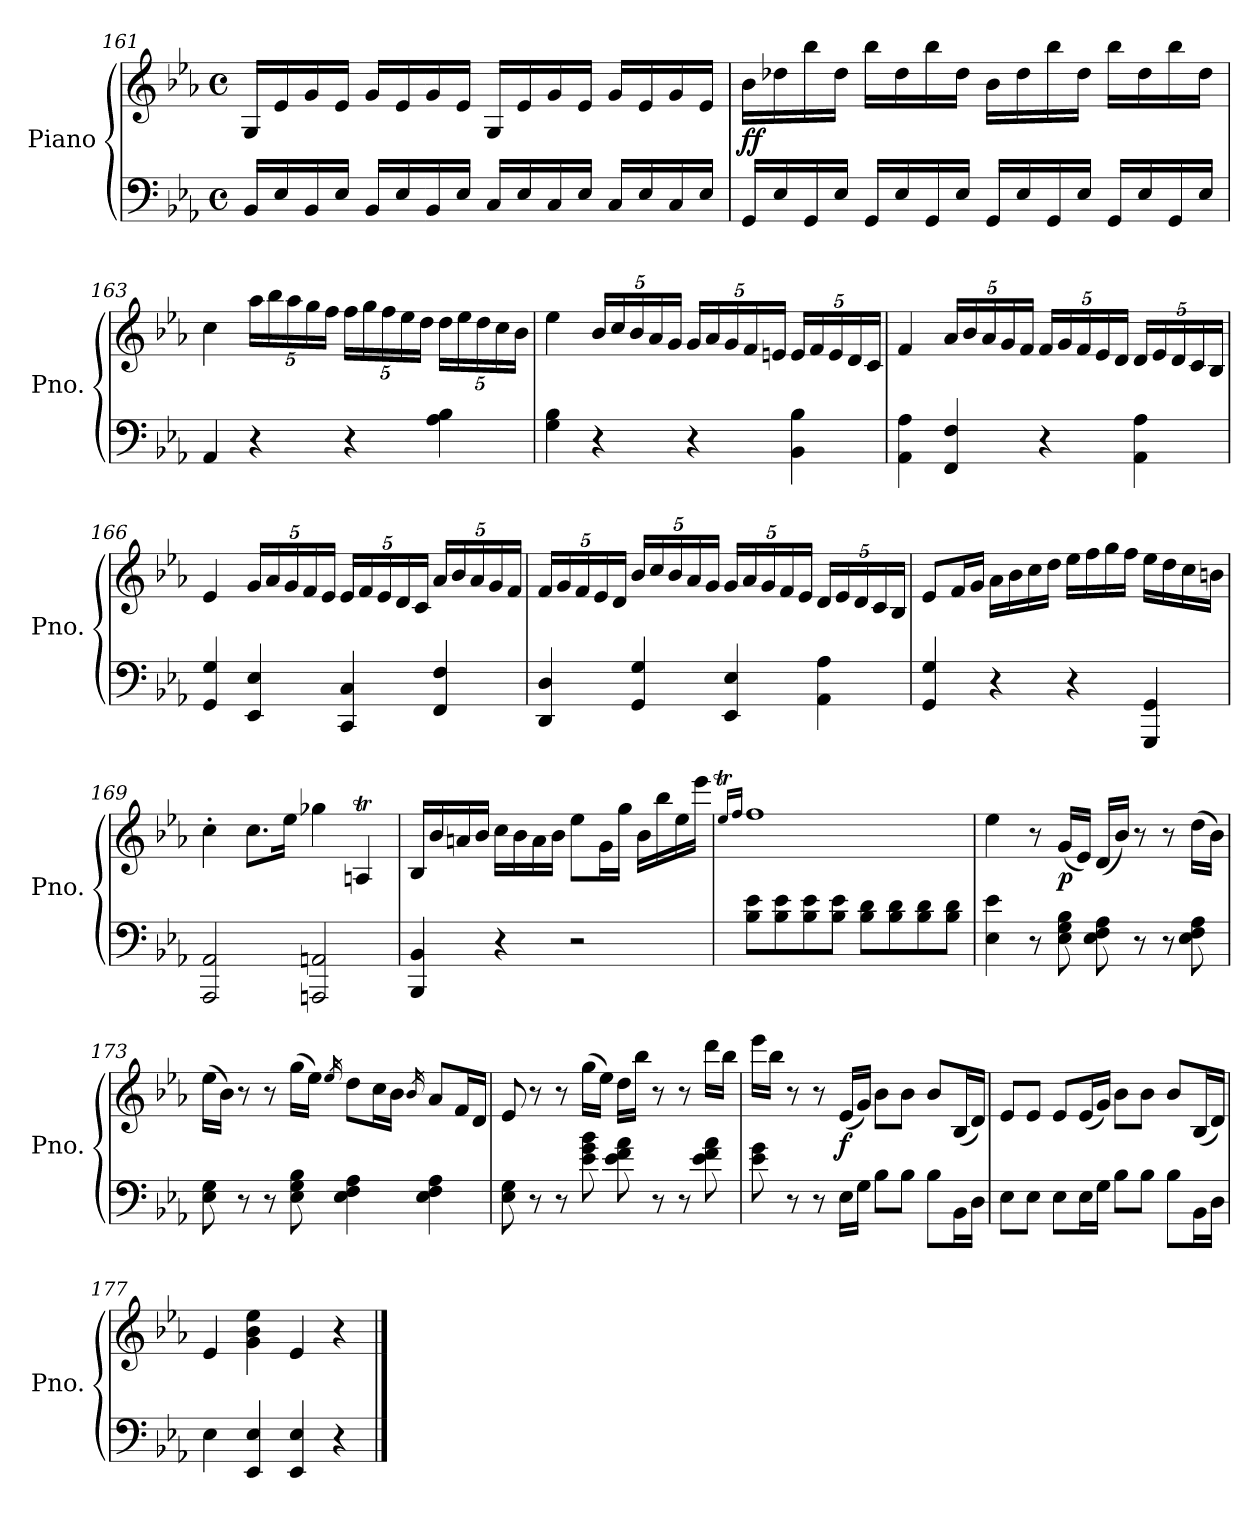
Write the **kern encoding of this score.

**kern	**kern	**dynam
*part1	*part1	*part1
*staff2	*staff1	*staff1/2
*I"Piano	*	*
*I'Pno.	*	*
!!LO:PB:g=z
*clefF4	*clefG2	*
*k[b-e-a-]	*k[b-e-a-]	*
*E-:	*E-:	*
*M4/4	*M4/4	*
*met(c)	*met(c)	*
=161	=161	=161
16BB-/LL	16G/LL	.
16E-/	16e-/	.
16BB-/	16g/	.
16E-/JJ	16e-/JJ	.
16BB-/LL	16g/LL	.
16E-/	16e-/	.
16BB-/	16g/	.
16E-/JJ	16e-/JJ	.
16C/LL	16G/LL	.
16E-/	16e-/	.
16C/	16g/	.
16E-/JJ	16e-/JJ	.
16C/LL	16g/LL	.
16E-/	16e-/	.
16C/	16g/	.
16E-/JJ	16e-/JJ	.
=162	=162	=162
!	!	!LO:DY:b
16GG/LL	16b-\LL	ff
16E-/	16dd-X\	.
16GG/	16bb-\	.
16E-/JJ	16dd-\JJ	.
16GG/LL	16bb-\LL	.
16E-/	16dd-\	.
16GG/	16bb-\	.
16E-/JJ	16dd-\JJ	.
16GG/LL	16b-\LL	.
16E-/	16dd-\	.
16GG/	16bb-\	.
16E-/JJ	16dd-\JJ	.
16GG/LL	16bb-\LL	.
16E-/	16dd-\	.
16GG/	16bb-\	.
16E-/JJ	16dd-\JJ	.
=163	=163	=163
4AA-/	4cc\	.
*	*Xbrackettup	*
4r	20aa-\LL	.
.	20bb-\	.
.	20aa-\	.
.	20gg\	.
.	20ff\JJ	.
4r	20ff\LL	.
.	20gg\	.
.	20ff\	.
.	20ee-\	.
.	20dd\JJ	.
4A-\ 4B-\	20dd\LL	.
.	20ee-\	.
.	20dd\	.
.	20cc\	.
.	20b-\JJ	.
!!LO:LB:g=z
=164	=164	=164
4G\ 4B-\	4ee-\	.
4r	20b-/LL	.
.	20cc/	.
.	20b-/	.
.	20a-/	.
.	20g/JJ	.
4r	20g/LL	.
.	20a-/	.
.	20g/	.
.	20f/	.
.	20en/JJ	.
4BB-\ 4B-\	20e/LL	.
.	20f/	.
.	20e/	.
.	20d/	.
.	20c/JJ	.
=165	=165	=165
4AA-\ 4A-\	4f/	.
4FF/ 4F/	20a-/LL	.
.	20b-/	.
.	20a-/	.
.	20g/	.
.	20f/JJ	.
4r	20f/LL	.
.	20g/	.
.	20f/	.
.	20e-/	.
.	20d/JJ	.
4AA-\ 4A-\	20d/LL	.
.	20e-/	.
.	20d/	.
.	20c/	.
.	20B-/JJ	.
=166	=166	=166
4GG/ 4G/	4e-/	.
4EE-/ 4E-/	20g/LL	.
.	20a-/	.
.	20g/	.
.	20f/	.
.	20e-/JJ	.
4CC/ 4C/	20e-/LL	.
.	20f/	.
.	20e-/	.
.	20d/	.
.	20c/JJ	.
4FF/ 4F/	20a-/LL	.
.	20b-/	.
.	20a-/	.
.	20g/	.
.	20f/JJ	.
!!LO:LB:g=z
=167	=167	=167
4DD/ 4D/	20f/LL	.
.	20g/	.
.	20f/	.
.	20e-/	.
.	20d/JJ	.
4GG/ 4G/	20b-/LL	.
.	20cc/	.
.	20b-/	.
.	20a-/	.
.	20g/JJ	.
4EE-/ 4E-/	20g/LL	.
.	20a-/	.
.	20g/	.
.	20f/	.
.	20e-/JJ	.
4AA-\ 4A-\	20d/LL	.
.	20e-/	.
.	20d/	.
.	20c/	.
.	20B-/JJ	.
=168	=168	=168
4GG/ 4G/	8e-/L	.
.	16f/L	.
.	16g/JJ	.
4r	16a-\LL	.
.	16b-\	.
.	16cc\	.
.	16dd\JJ	.
4r	16ee-\LL	.
.	16ff\	.
.	16gg\	.
.	16ff\JJ	.
4GGG/ 4GG/	16ee-\LL	.
.	16dd\	.
.	16cc\	.
.	16bn\JJ	.
=169	=169	=169
2AAA-/ 2AA-/	4cc'\	.
.	8.cc\L	.
.	16ee-\Jk	.
2AAAn/ 2AAn/	4gg-X\	.
.	4Ant/	.
!!LO:LB:g=z
=170	=170	=170
4BBB-/ 4BB-/	16B-/LL	.
.	16b-/	.
.	16an/	.
.	16b-/JJ	.
4r	16cc\LL	.
.	16b-\	.
.	16a\	.
.	16b-\JJ	.
2r	8ee-\L	.
.	16g\L	.
.	16gg\JJ	.
.	16b-\LL	.
.	16bb-\	.
.	16ee-\	.
.	16eee-\JJ	.
=171	=171	=171
.	16qee-T/LL	.
.	16qff/JJ	.
8B-\ 8e-\L	1ff	.
8B-\ 8e-\	.	.
8B-\ 8e-\	.	.
8B-\ 8e-\J	.	.
8B-\ 8d\L	.	.
8B-\ 8d\	.	.
8B-\ 8d\	.	.
8B-\ 8d\J	.	.
=172	=172	=172
4E-\ 4e-\	4ee-\	.
8r	8r	.
!	!	!LO:DY:b
8E-\ 8G\ 8B-\	(16g/LL	p
.	16e-/JJ)	.
8E-\ 8F\ 8A-\	(16d/LL	.
.	16b-/JJ)	.
8r	8r	.
8r	8r	.
8E-\ 8F\ 8A-\	(16dd\LL	.
.	16b-\JJ)	.
!!LO:LB:g=z
=173	=173	=173
8E-\ 8G\	(16ee-\LL	.
.	16b-\JJ)	.
8r	8r	.
8r	8r	.
8E-\ 8G\ 8B-\	(16gg\LL	.
.	16ee-\JJ)	.
.	16qee-/	.
4E-\ 4F\ 4A-\	8dd\L	.
.	16cc\L	.
.	16b-\JJ	.
.	16qb-/	.
4E-\ 4F\ 4A-\	8a-/L	.
.	16f/L	.
.	16d/JJ	.
=174	=174	=174
8E-\ 8G\	8e-/	.
8r	8r	.
8r	8r	.
8e-\ 8g\ 8b-\	(16gg\LL	.
.	16ee-\JJ)	.
8e-\ 8f\ 8a-\	16dd\LL	.
.	16bb-\JJ	.
8r	8r	.
8r	8r	.
8e-\ 8f\ 8a-\	16ddd\LL	.
.	16bb-\JJ	.
!!LO:LB:g=z
=175	=175	=175
8e-\ 8g\	16eee-\LL	.
.	16bb-\JJ	.
8r	8r	.
8r	8r	.
!	!	!LO:DY:b
16E-\LL	(16e-/LL	f
16G\JJ	16g/JJ)	.
8B-\L	8b-\L	.
8B-\J	8b-\J	.
8B-\L	8b-/L	.
16BB-\L	(16B-/L	.
16D\JJ	16d/JJ)	.
=176	=176	=176
8E-\L	8e-/L	.
8E-\J	8e-/J	.
8E-\L	8e-/L	.
16E-\L	(16e-/L	.
16G\JJ	16g/JJ)	.
8B-\L	8b-\L	.
8B-\J	8b-\J	.
8B-\L	8b-/L	.
16BB-\L	(16B-/L	.
16D\JJ	16d/JJ)	.
=177	=177	=177
4E-\	4e-/	.
4EE-/ 4E-/	4g\ 4b-\ 4ee-\	.
4EE-/ 4E-/	4e-/	.
4r	4r	.
==	==	==
*-	*-	*-
